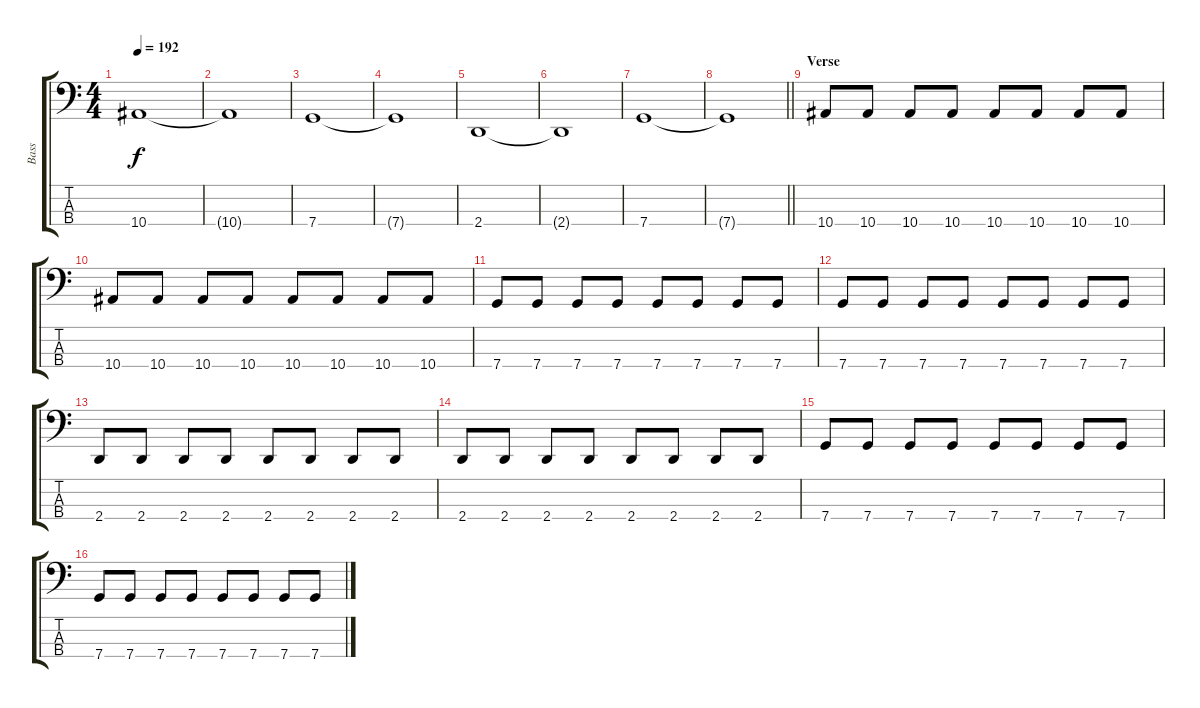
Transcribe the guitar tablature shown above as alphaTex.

\track ("Bass" "Bass") {instrument electricbasspick}
\staff {score tabs}
\tuning (F2 C2 G1 C1) {hide}
\ts (4 4)
\tempo 192
\clef f4
\ks c
10.4.1{dy f} |
10.4{t}.1 |
7.4.1 |
7.4{t}.1 |
2.4.1 |
2.4{t}.1 |
7.4.1 |
\barLineRight lightlight
7.4{t}.1 |
\section ("" "Verse")
10.4.8 10.4.8 10.4.8 10.4.8 10.4.8 10.4.8 10.4.8 10.4.8 |
10.4.8 10.4.8 10.4.8 10.4.8 10.4.8 10.4.8 10.4.8 10.4.8 |
7.4.8 7.4.8 7.4.8 7.4.8 7.4.8 7.4.8 7.4.8 7.4.8 |
7.4.8 7.4.8 7.4.8 7.4.8 7.4.8 7.4.8 7.4.8 7.4.8 |
2.4.8 2.4.8 2.4.8 2.4.8 2.4.8 2.4.8 2.4.8 2.4.8 |
2.4.8 2.4.8 2.4.8 2.4.8 2.4.8 2.4.8 2.4.8 2.4.8 |
7.4.8 7.4.8 7.4.8 7.4.8 7.4.8 7.4.8 7.4.8 7.4.8 |
7.4.8 7.4.8 7.4.8 7.4.8 7.4.8 7.4.8 7.4.8 7.4.8
